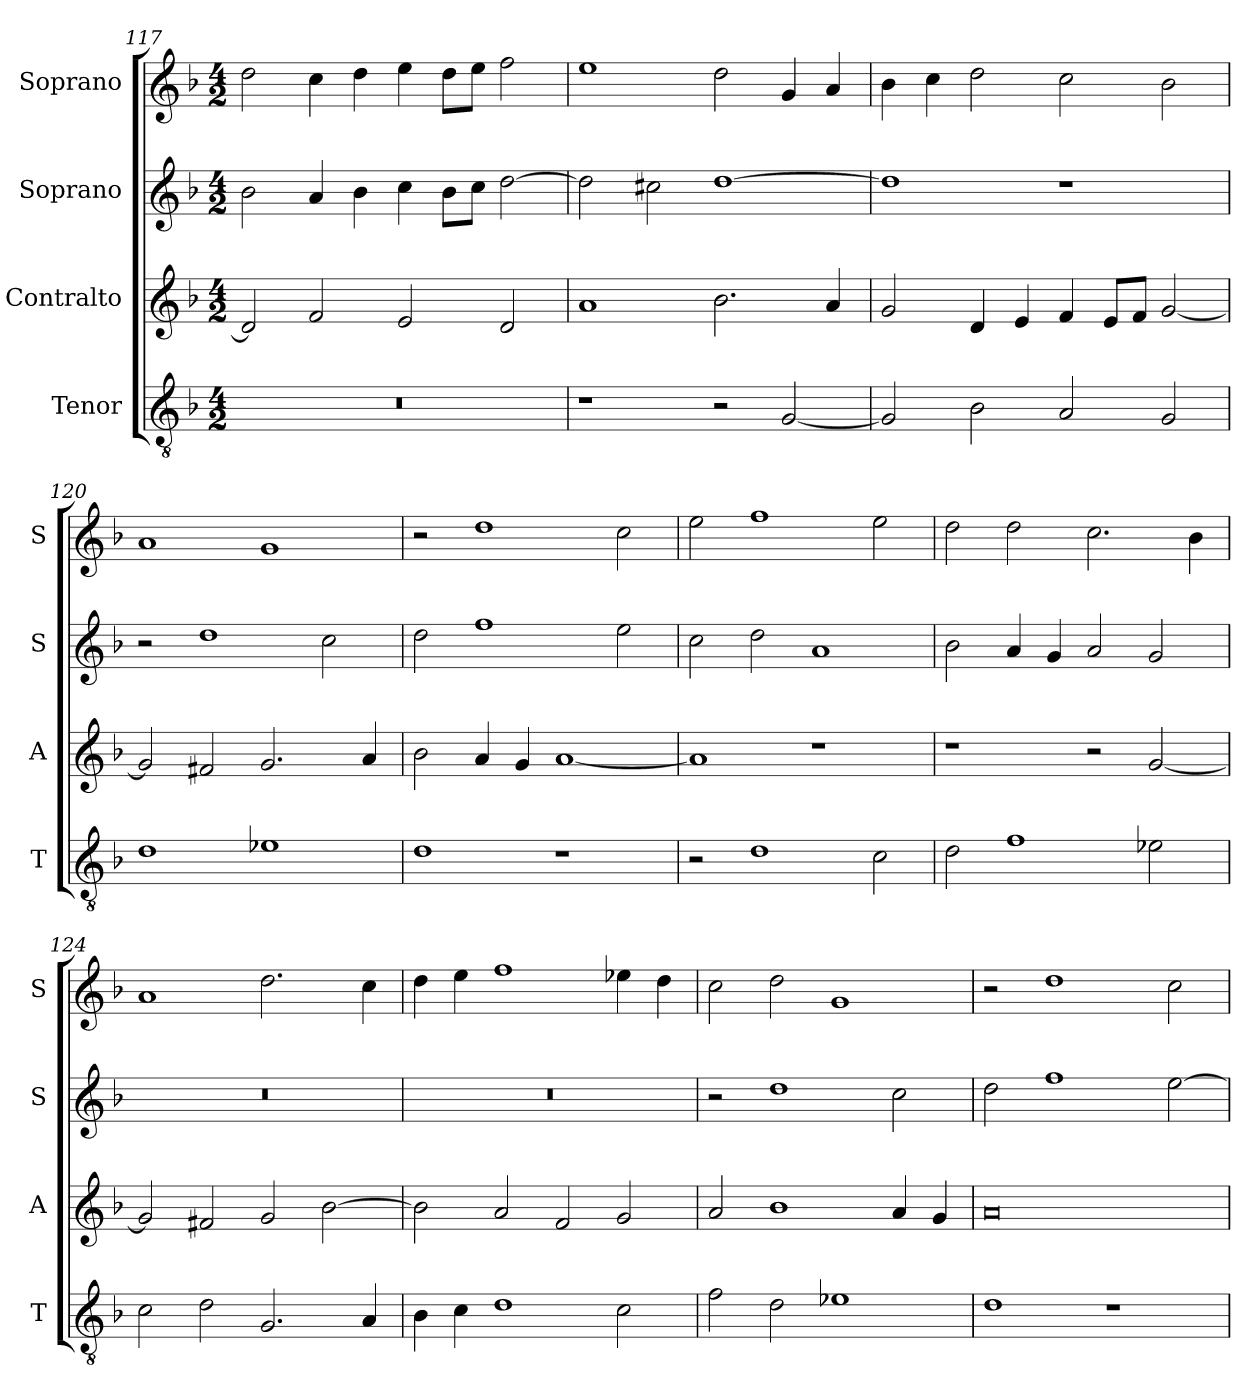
**kern	**kern	**kern	**kern
*part4	*part3	*part2	*part1
*staff4	*staff3	*staff2	*staff1
*I"Tenor	*I"Contralto	*I"Soprano	*I"Soprano
*I'T	*I'A	*I'S	*I'S
*clefGv2	*clefG2	*clefG2	*clefG2
*k[b-]	*k[b-]	*k[b-]	*k[b-]
*G:dor	*G:dor	*G:dor	*G:dor
*M4/2	*M4/2	*M4/2	*M4/2
=117	=117	=117	=117
0r	2d]	2b-	2dd
.	2f	4a	4cc
.	.	4b-	4dd
.	2e	4cc	4ee
.	.	8b-\L	8dd\L
.	.	8cc\J	8ee\J
.	2d	[2dd	2ff
=118	=118	=118	=118
1r	1a	2dd]	1ee
.	.	2cc#X	.
2r	2.b-	[1dd	2dd
[2G	.	.	4g
.	4a	.	4a
=119	=119	=119	=119
2G]	2g	1dd]	4b-
.	.	.	4cc
2B-	4d	.	2dd
.	4e	.	.
2A	4f	1r	2cc
.	8e/L	.	.
.	8f/J	.	.
2G	[2g	.	2b-
=120	=120	=120	=120
1d	2g]	2r	1a
.	2f#X	1dd	.
1e-X	2.g	.	1g
.	.	2cc	.
.	4a	.	.
=121	=121	=121	=121
1d	2b-	2dd	2r
.	4a	1ff	1dd
.	4g	.	.
1r	[1a	.	.
.	.	2ee	2cc
=122	=122	=122	=122
2r	1a]	2cc	2ee
1d	.	2dd	1ff
.	1r	1a	.
2c	.	.	2ee
=123	=123	=123	=123
2d	1r	2b-	2dd
1f	.	4a	2dd
.	.	4g	.
.	2r	2a	2.cc
2e-X	[2g	2g	.
.	.	.	4b-
=124	=124	=124	=124
2c	2g]	0r	1a
2d	2f#X	.	.
2.G	2g	.	2.dd
.	[2b-	.	.
4A	.	.	4cc
=125	=125	=125	=125
4B-	2b-]	0r	4dd
4c	.	.	4ee
1d	2a	.	1ff
.	2f	.	.
2c	2g	.	4ee-X
.	.	.	4dd
=126	=126	=126	=126
2f	2a	2r	2cc
2d	1b-	1dd	2dd
1e-X	.	.	1g
.	4a	2cc	.
.	4g	.	.
=127	=127	=127	=127
1d	0a	2dd	2r
.	.	1ff	1dd
1r	.	.	.
.	.	[2ee	2cc
=	=	=	=
*-	*-	*-	*-
